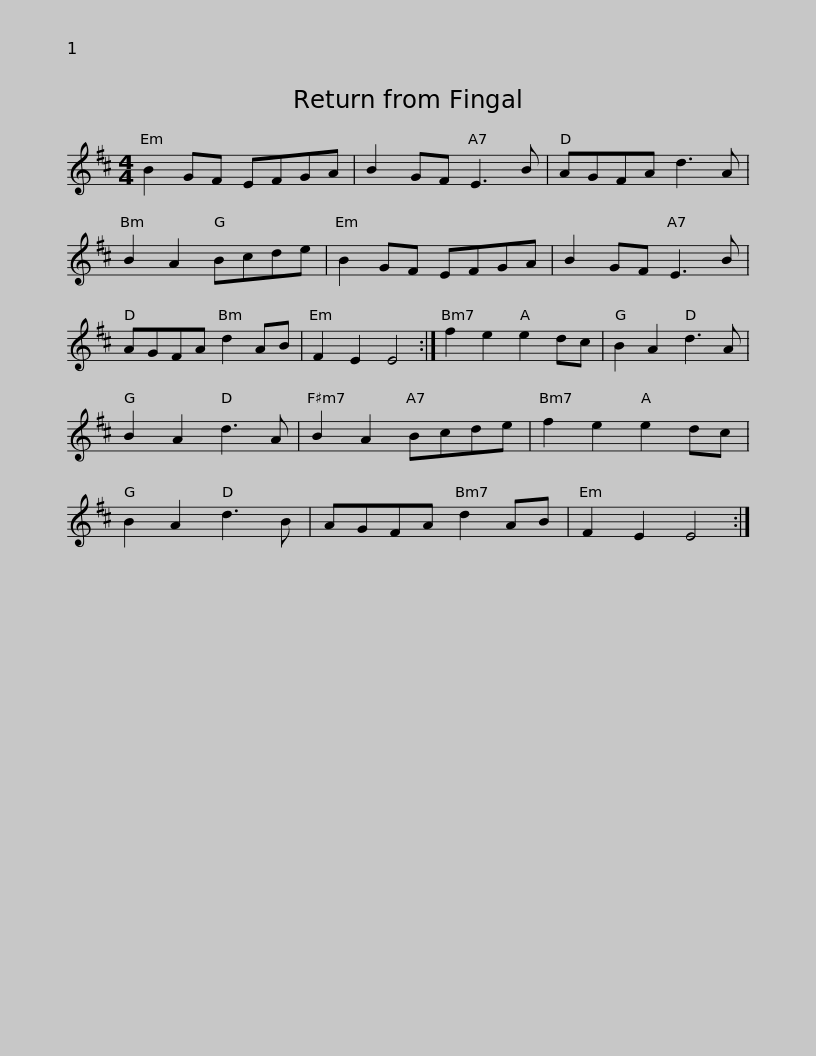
X:1
L:1/8
M:4/4
I:linebreak $
K:D
V:1 treble
V:1
 B2 GF EFGA | B2 GF E3 B | AGFA d3 A | B2 A2 Bcde |$ B2 GF EFGA | %5
 B2 GF E3 B | AGFA d2 AB | F2 E2 E4 :|$ f2 e2 e2 dc | B2 A2 d3 A | %10
 B2 A2 d3 A | B2 A2 Bcde |$ f2 e2 e2 dc | B2 A2 d3 B | AGFA d2 AB | %15
 F2 E2 E4 :| %16
